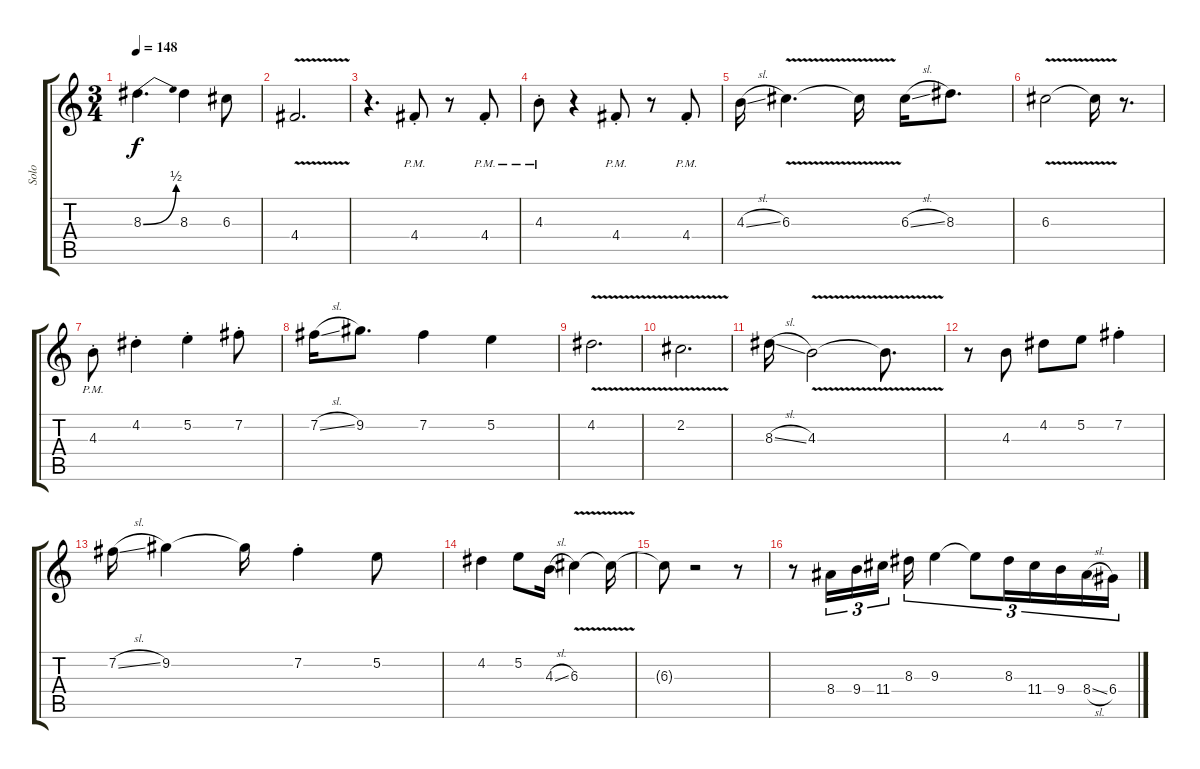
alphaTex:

\track ("Solo" "Solo") {instrument overdrivenguitar}
\staff {score tabs}
\tuning (E4 B3 G3 D3 A2 E2) {hide}
\ts (3 4)
\tempo 148
\clef g2
\ks c
8.3{be (bend 0 0 60 2)}.4{d dy f} 8.3.4 6.3.8 |
4.4{v}.2{d} |
r.4{d} 4.4{pm st}.8 r.8 4.4{pm st}.8 |
4.3{pm st}.8 r.4 4.4{pm st}.8 r.8 4.4{pm st}.8 |
4.3{sl}.16 6.3{v}.4{d} 6.3{t}.16 6.3{sl}.16 8.3.8{d} |
6.3{v}.2 6.3{t}.16 r.8{d} |
4.3{pm st}.8 4.2{st}.4 5.2{st}.4 7.2{st}.8 |
7.2{sl}.16 9.2.8{d} 7.2.4 5.2.4 |
4.2{v}.2{d} |
2.2{v}.2{d} |
8.3{sl}.16 4.3{v}.2 4.3{t}.8{d} |
r.8 4.3.8 4.2.8 5.2.8 7.2{st}.4 |
7.2{sl}.16 9.2.4 9.2{t}.16 7.2{st}.4 5.2.8 |
4.2.4 5.2.8 4.3{sl}.16 6.3{v}.4 6.3{t}.16 |
6.3{t}.8 r.2 r.8 |
r.8 8.4.16{tu (3 2)} 9.4.16{tu (3 2)} 11.4.16{tu (3 2)} 8.3.16{tu (3 2)} 9.3.4{tu (3 2)} 9.3{t}.8{tu (3 2)} 8.3.16{tu (3 2)} 11.4.16{tu (3 2)} 9.4.16{tu (3 2)} 8.4{sl}.16{tu (3 2)} 6.4.16{tu (3 2)}
